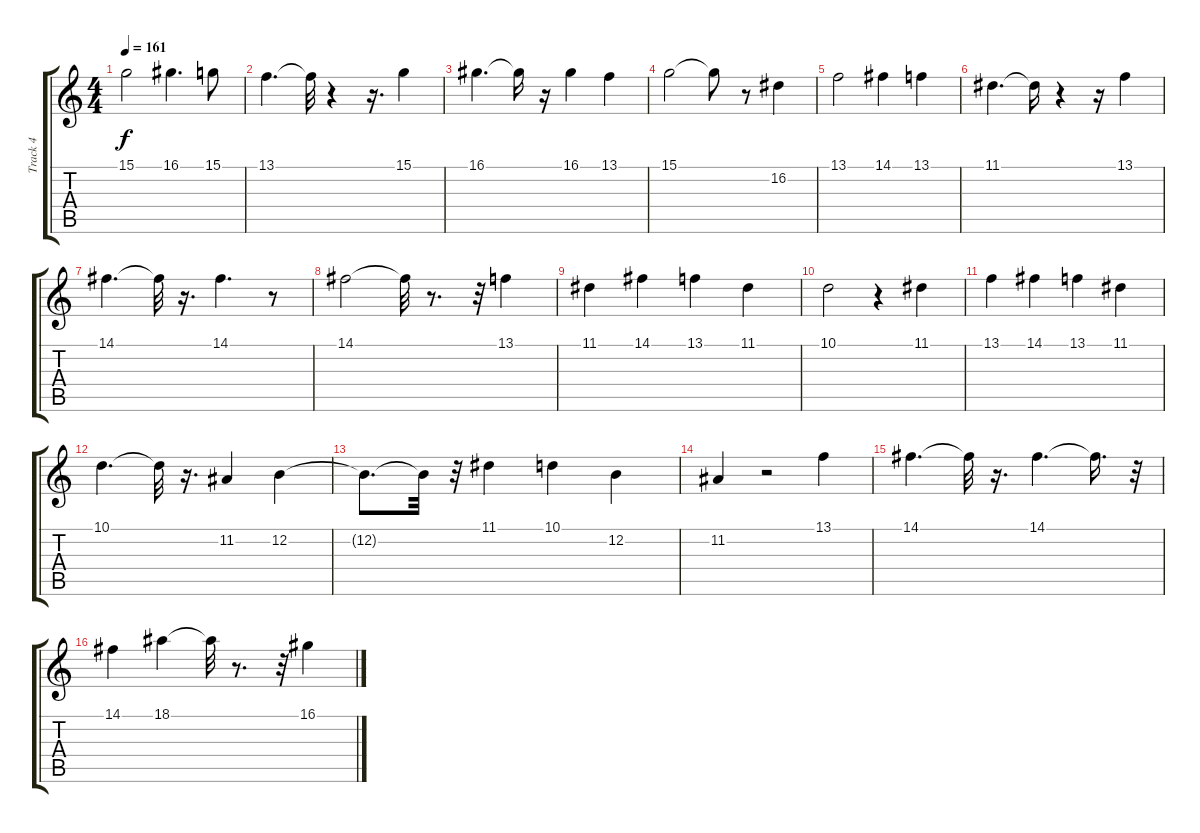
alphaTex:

\track ("Track 4" "Track 4") {instrument voiceoohs}
\staff {score tabs}
\tuning (E4 B3 G3 D3 A2 E2) {hide}
\ts (4 4)
\tempo 161
\clef g2
\ks c
15.1.2{dy f} 16.1.4{d} 15.1.8 |
13.1.4{d} 13.1{t}.32 r.4 r.16{d} 15.1.4 |
16.1.4{d} 16.1{t}.16 r.16 16.1.4 13.1.4 |
15.1.2 15.1{t}.8 r.8 16.2.4 |
13.1.2 14.1.4 13.1.4 |
11.1.4{d} 11.1{t}.16 r.4 r.16 13.1.4 |
14.1.4{d} 14.1{t}.32 r.16{d} 14.1.4{d} r.8 |
14.1.2 14.1{t}.32 r.8{d} r.32 13.1.4 |
11.1.4 14.1.4 13.1.4 11.1.4 |
10.1.2 r.4 11.1.4 |
13.1.4 14.1.4 13.1.4 11.1.4 |
10.1.4{d} 10.1{t}.32 r.16{d} 11.2.4 12.2.4 |
12.2{t}.8{d} 12.2{t}.32 r.32 11.1.4 10.1.4 12.2.4 |
11.2.4 r.2 13.1.4 |
14.1.4{d} 14.1{t}.32 r.16{d} 14.1.4{d} 14.1{t}.16{d} r.32 |
14.1.4 18.1.4 18.1{t}.32 r.8{d} r.32 16.1.4
